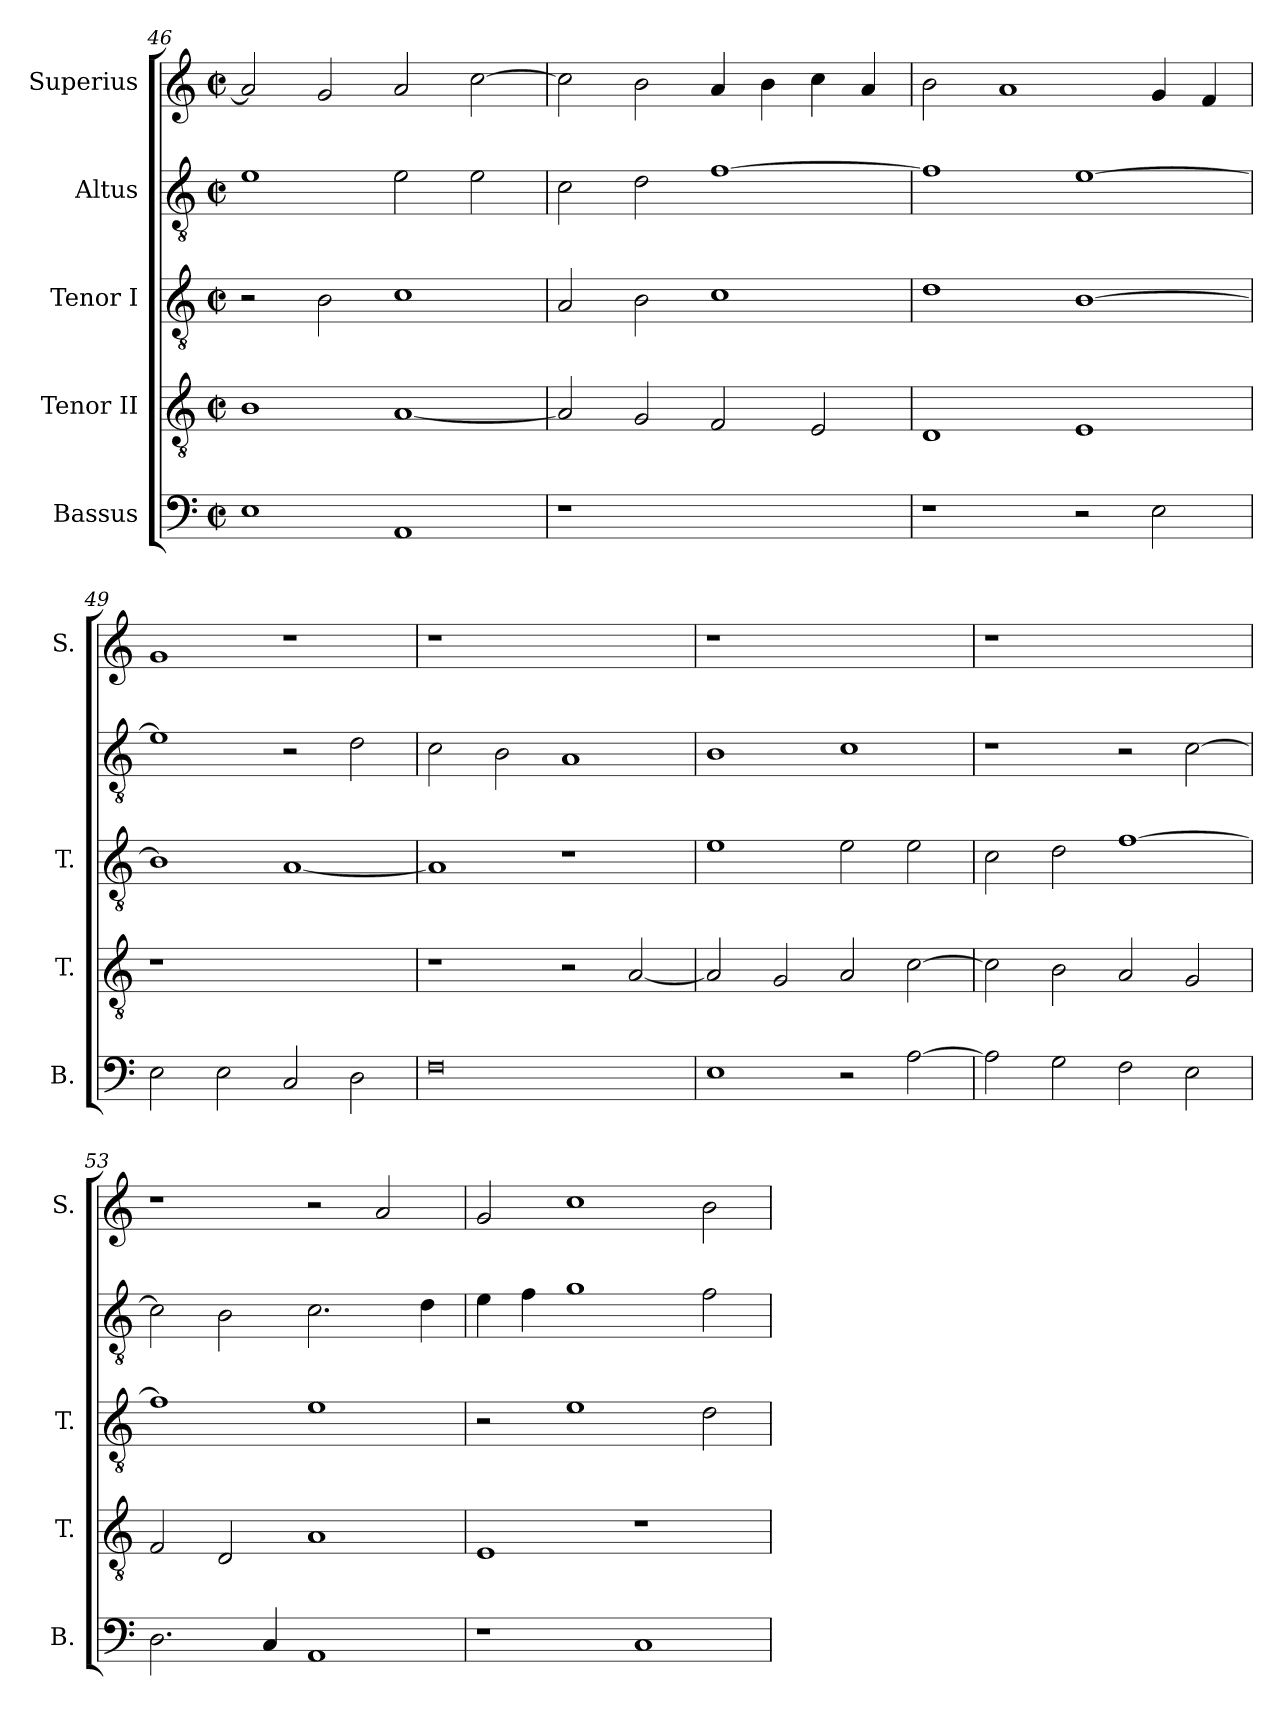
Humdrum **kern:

**kern	**kern	**kern	**kern	**kern
*part5	*part4	*part3	*part2	*part1
*staff5	*staff4	*staff3	*staff2	*staff1
*I"Bassus	*I"Tenor II	*I"Tenor I	*I"Altus	*I"Superius
*I'B.	*I'T.	*I'T.	*	*I'S.
*clefF4	*clefGv2	*clefGv2	*clefGv2	*clefG2
*	*ITrd7c12	*ITrd7c12	*ITrd7c12	*
*k[]	*k[]	*k[]	*k[]	*k[]
*C:	*C:	*C:	*C:	*C:
*M2/2	*M2/2	*M2/2	*M2/2	*M2/2
*met(c|)	*met(c|)	*met(c|)	*met(c|)	*met(c|)
=46	=46	=46	=46	=46
1Ei	1BBi	2r	1Ei	2ai/]
.	.	2BBi\	.	2gi/
1AAi	[<1AAi	1Ci	2Ei\	2ai/
.	.	.	2Ei\	[>2cci\
!!LO:LB:g=z
=47	=47	=47	=47	=47
!LO:N:vis=1	!	!	!	!
1r	2AAi/]	2AAi/	2Ci\	2cci\]
.	2GGi/	2BBi\	2Di\	2bi\
1ryy	2FFi/	1Ci	[>1Fi	4ai/
.	.	.	.	4bi\
.	2EEi/	.	.	4cci\
.	.	.	.	4ai/
=48	=48	=48	=48	=48
1r	1DDi	1Di	1Fi]	2bi\
.	.	.	.	1ai
2r	1EEi	[>1BBi	[>1Ei	.
2Ei\	.	.	.	4gi/
.	.	.	.	4fi/
=49	=49	=49	=49	=49
!	!LO:N:vis=1	!	!	!
2Ei\	1r	1BBi]	1Ei]	1gi
2Ei\	.	.	.	.
2Ci/	1ryy	[<1AAi	2r	1r
2Di\	.	.	2Di\	.
=50	=50	=50	=50	=50
!	!	!	!	!LO:N:vis=1
0Fi	1r	1AAi]	2Ci\	1r
.	.	.	2BBi\	.
.	2r	1r	1AAi	1ryy
.	[<2AAi/	.	.	.
=51	=51	=51	=51	=51
!	!	!	!	!LO:N:vis=1
1Ei	2AAi/]	1Ei	1BBi	1r
.	2GGi/	.	.	.
2r	2AAi/	2Ei\	1Ci	1ryy
[>2Ai\	[>2Ci\	2Ei\	.	.
!!LO:PB:g=z
=52	=52	=52	=52	=52
!	!	!	!	!LO:N:vis=1
2Ai\]	2Ci\]	2Ci\	1r	1r
2Gi\	2BBi\	2Di\	.	.
2Fi\	2AAi/	[>1Fi	2r	1ryy
2Ei\	2GGi/	.	[>2Ci\	.
=53	=53	=53	=53	=53
2.Di\	2FFi/	1Fi]	2Ci\]	1r
.	2DDi/	.	2BBi\	.
4Ci/	.	.	.	.
1AAi	1AAi	1Ei	2.Ci\	2r
.	.	.	.	2ai/
.	.	.	4Di\	.
=54	=54	=54	=54	=54
1r	1EEi	2r	4Ei\	2gi/
.	.	.	4Fi\	.
.	.	1Ei	1Gi	1cci
1Ci	1r	.	.	.
.	.	2Di\	2Fi\	2bi\
=	=	=	=	=
*-	*-	*-	*-	*-
